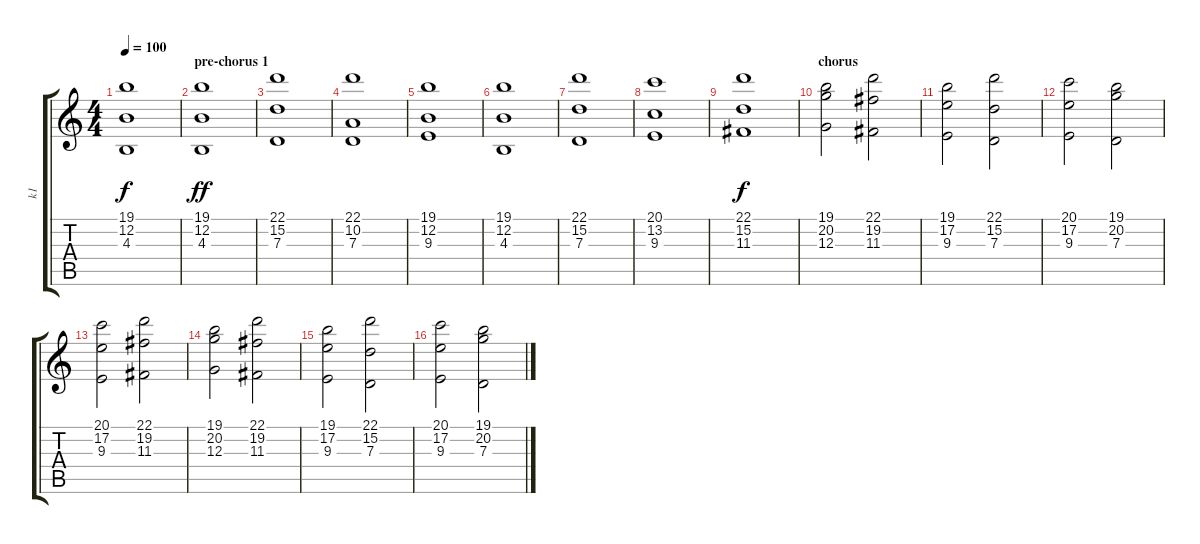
\track ("k1" "k1") {instrument stringensemble1}
\staff {score tabs}
\tuning (E4 B3 G3 D3 A2 E2) {hide}
\ts (4 4)
\tempo 100
\clef g2
\ks c
(19.1 12.2 4.3).1{dy f} |
\section ("" "pre-chorus 1")
(19.1 12.2 4.3).1{dy ff} |
(22.1 15.2 7.3).1 |
(22.1 10.2 7.3).1 |
(19.1 12.2 9.3).1 |
(19.1 12.2 4.3).1 |
(22.1 15.2 7.3).1 |
(20.1 13.2 9.3).1 |
(22.1 15.2 11.3).1{dy f} |
\section ("" "chorus")
(19.1 20.2 12.3).2 (22.1 19.2 11.3).2 |
(19.1 17.2 9.3).2 (22.1 15.2 7.3).2 |
(20.1 17.2 9.3).2 (19.1 20.2 7.3).2 |
(20.1 17.2 9.3).2 (22.1 19.2 11.3).2 |
(19.1 20.2 12.3).2 (22.1 19.2 11.3).2 |
(19.1 17.2 9.3).2 (22.1 15.2 7.3).2 |
(20.1 17.2 9.3).2 (19.1 20.2 7.3).2
